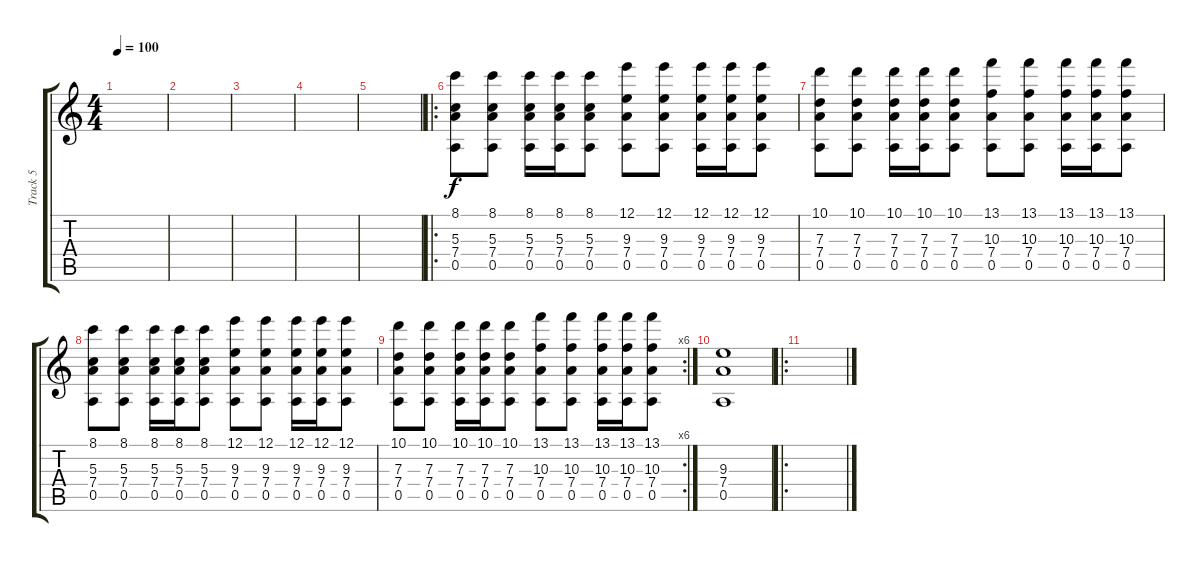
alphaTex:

\track ("Track 5" "Track 5") {instrument acousticguitarsteel}
\staff {score tabs}
\tuning (E4 B3 G3 D3 A2 E2) {hide}
\ts (4 4)
\tempo 100
\clef g2
\ks c
|
|
|
|
|
\ro
(8.1 5.3 7.4 0.5).8 (8.1 5.3 7.4 0.5).8 (8.1 5.3 7.4 0.5).16 (8.1 5.3 7.4 0.5).16 (8.1 5.3 7.4 0.5).8 (12.1 9.3 7.4 0.5).8 (12.1 9.3 7.4 0.5).8 (12.1 9.3 7.4 0.5).16 (12.1 9.3 7.4 0.5).16 (12.1 9.3 7.4 0.5).8 |
(10.1 7.3 7.4 0.5).8 (10.1 7.3 7.4 0.5).8 (10.1 7.3 7.4 0.5).16 (10.1 7.3 7.4 0.5).16 (10.1 7.3 7.4 0.5).8 (13.1 10.3 7.4 0.5).8 (13.1 10.3 7.4 0.5).8 (13.1 10.3 7.4 0.5).16 (13.1 10.3 7.4 0.5).16 (13.1 10.3 7.4 0.5).8 |
(8.1 5.3 7.4 0.5).8 (8.1 5.3 7.4 0.5).8 (8.1 5.3 7.4 0.5).16 (8.1 5.3 7.4 0.5).16 (8.1 5.3 7.4 0.5).8 (12.1 9.3 7.4 0.5).8 (12.1 9.3 7.4 0.5).8 (12.1 9.3 7.4 0.5).16 (12.1 9.3 7.4 0.5).16 (12.1 9.3 7.4 0.5).8 |
\rc 6
(10.1 7.3 7.4 0.5).8 (10.1 7.3 7.4 0.5).8 (10.1 7.3 7.4 0.5).16 (10.1 7.3 7.4 0.5).16 (10.1 7.3 7.4 0.5).8 (13.1 10.3 7.4 0.5).8 (13.1 10.3 7.4 0.5).8 (13.1 10.3 7.4 0.5).16 (13.1 10.3 7.4 0.5).16 (13.1 10.3 7.4 0.5).8 |
(9.3 7.4 0.5).1 |
\ro
